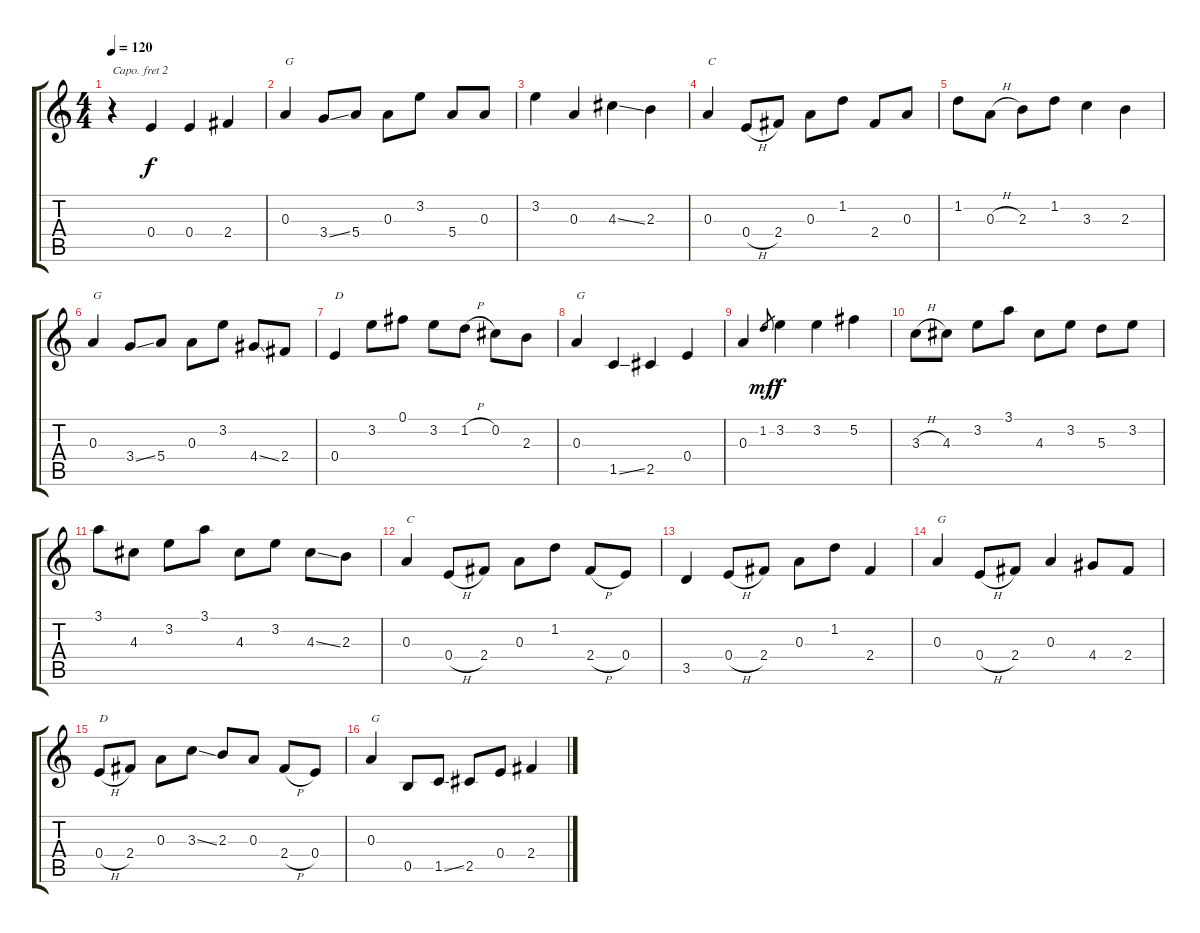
\track "" {instrument acousticguitarnylon}
\staff {score tabs}
\capo 2
\tuning (E4 B3 G3 D3 A2 E2) {hide}
\ts (4 4)
\tempo 120
\clef g2
\ks c
r.4{dy f instrument acousticguitarnylon} 0.4.4 0.4.4 2.4.4 |
0.3.4{txt "G"} 3.4{ss}.8 5.4.8 0.3.8 3.2.8 5.4.8 0.3.8 |
3.2.4 0.3.4 4.3{ss}.4 2.3.4 |
0.3.4{txt "C"} 0.4{h}.8 2.4.8 0.3.8 1.2.8 2.4.8 0.3.8 |
1.2.8 0.3{h}.8 2.3.8 1.2.8 3.3.4 2.3.4 |
0.3.4{txt "G"} 3.4{ss}.8 5.4.8 0.3.8 3.2.8 4.4{ss}.8 2.4.8 |
0.4.4{txt "D"} 3.2.8 0.1.8 3.2.8 1.2{h}.8 0.2.8 2.3.8 |
0.3.4{txt "G"} 1.5{ss}.4 2.5.4 0.4.4 |
0.3.4 1.2.8{gr dy mf} 3.2.4{dy f} 3.2.4 5.2.4 |
3.3{h}.8 4.3.8 3.2.8 3.1.8 4.3.8 3.2.8 5.3.8 3.2.8 |
3.1.8 4.3.8 3.2.8 3.1.8 4.3.8 3.2.8 4.3{ss}.8 2.3.8 |
0.3.4{txt "C"} 0.4{h}.8 2.4.8 0.3.8 1.2.8 2.4{h}.8 0.4.8 |
3.5.4 0.4{h}.8 2.4.8 0.3.8 1.2.8 2.4.4 |
0.3.4{txt "G"} 0.4{h}.8 2.4.8 0.3.4 4.4.8 2.4.8 |
0.4{h}.8{txt "D"} 2.4.8 0.3.8 3.3{ss}.8 2.3.8 0.3.8 2.4{h}.8 0.4.8 |
0.3.4{txt "G"} 0.5.8 1.5{ss}.8 2.5.8 0.4.8 2.4.4
